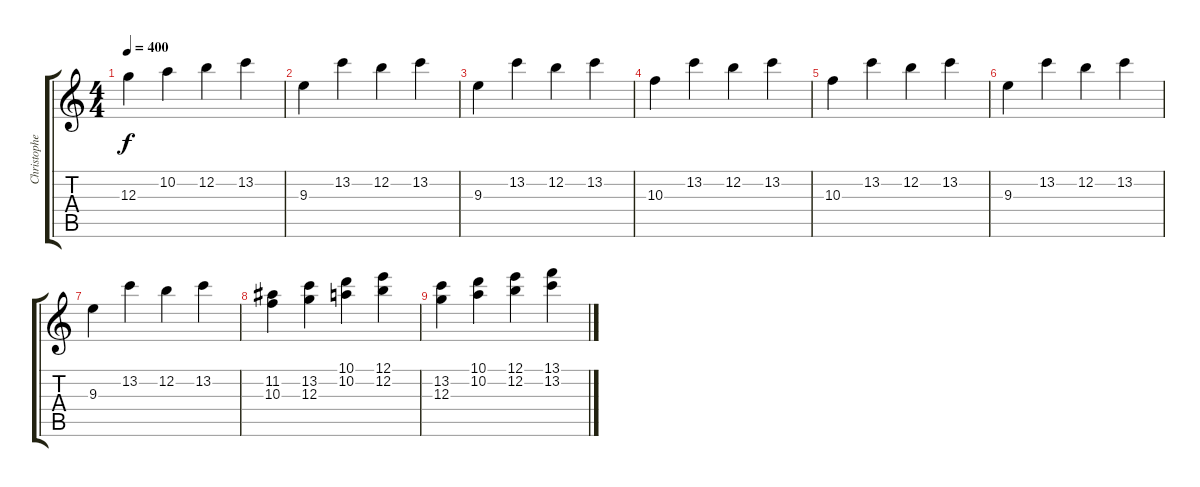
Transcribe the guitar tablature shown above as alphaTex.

\track ("Christophe" "Christophe") {instrument distortionguitar}
\staff {score tabs}
\tuning (E4 B3 G3 D3 A2 E2) {hide}
\ts (4 4)
\tempo 400
\clef g2
\ks c
12.3.4{dy f} 10.2.4 12.2.4 13.2.4 |
9.3.4 13.2.4 12.2.4 13.2.4 |
9.3.4 13.2.4 12.2.4 13.2.4 |
10.3.4 13.2.4 12.2.4 13.2.4 |
10.3.4 13.2.4 12.2.4 13.2.4 |
9.3.4 13.2.4 12.2.4 13.2.4 |
9.3.4 13.2.4 12.2.4 13.2.4 |
(11.2 10.3).4 (13.2 12.3).4 (10.1 10.2).4 (12.1 12.2).4 |
(13.2 12.3).4 (10.1 10.2).4 (12.1 12.2).4 (13.1 13.2).4
